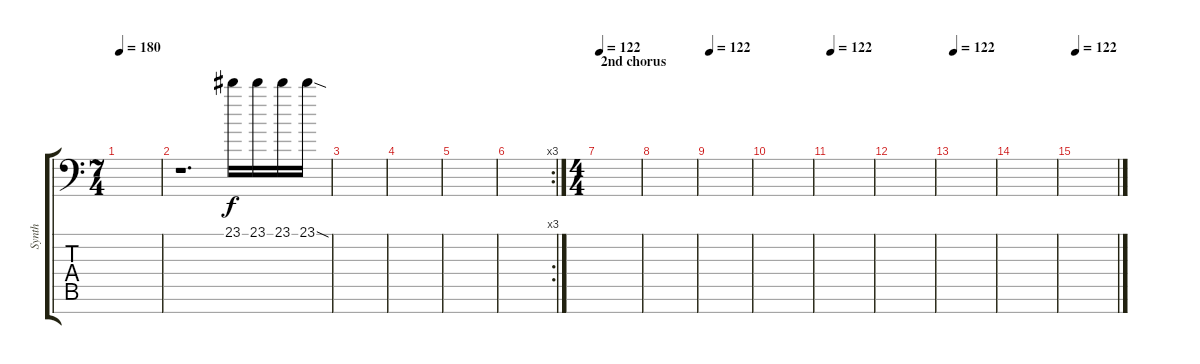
\track ("Synth" "Synth") {instrument pad4choir}
\staff {score tabs}
\tuning (E4 B3 G3 D3 A2 E2 C-1) {hide}
\ts (7 4)
\tempo 180
\clef f4
\ks c
|
r.1{d} 23.1.16{volume 16 instrument marimba} 23.1.16 23.1.16 23.1{sod}.16 |
|
|
|
\rc 3
|
\ts (4 4)
\section ("" "2nd chorus")
\tempo 122
|
|
\tempo 122
|
|
\tempo 122
|
|
\tempo 122
|
|
\tempo 122
